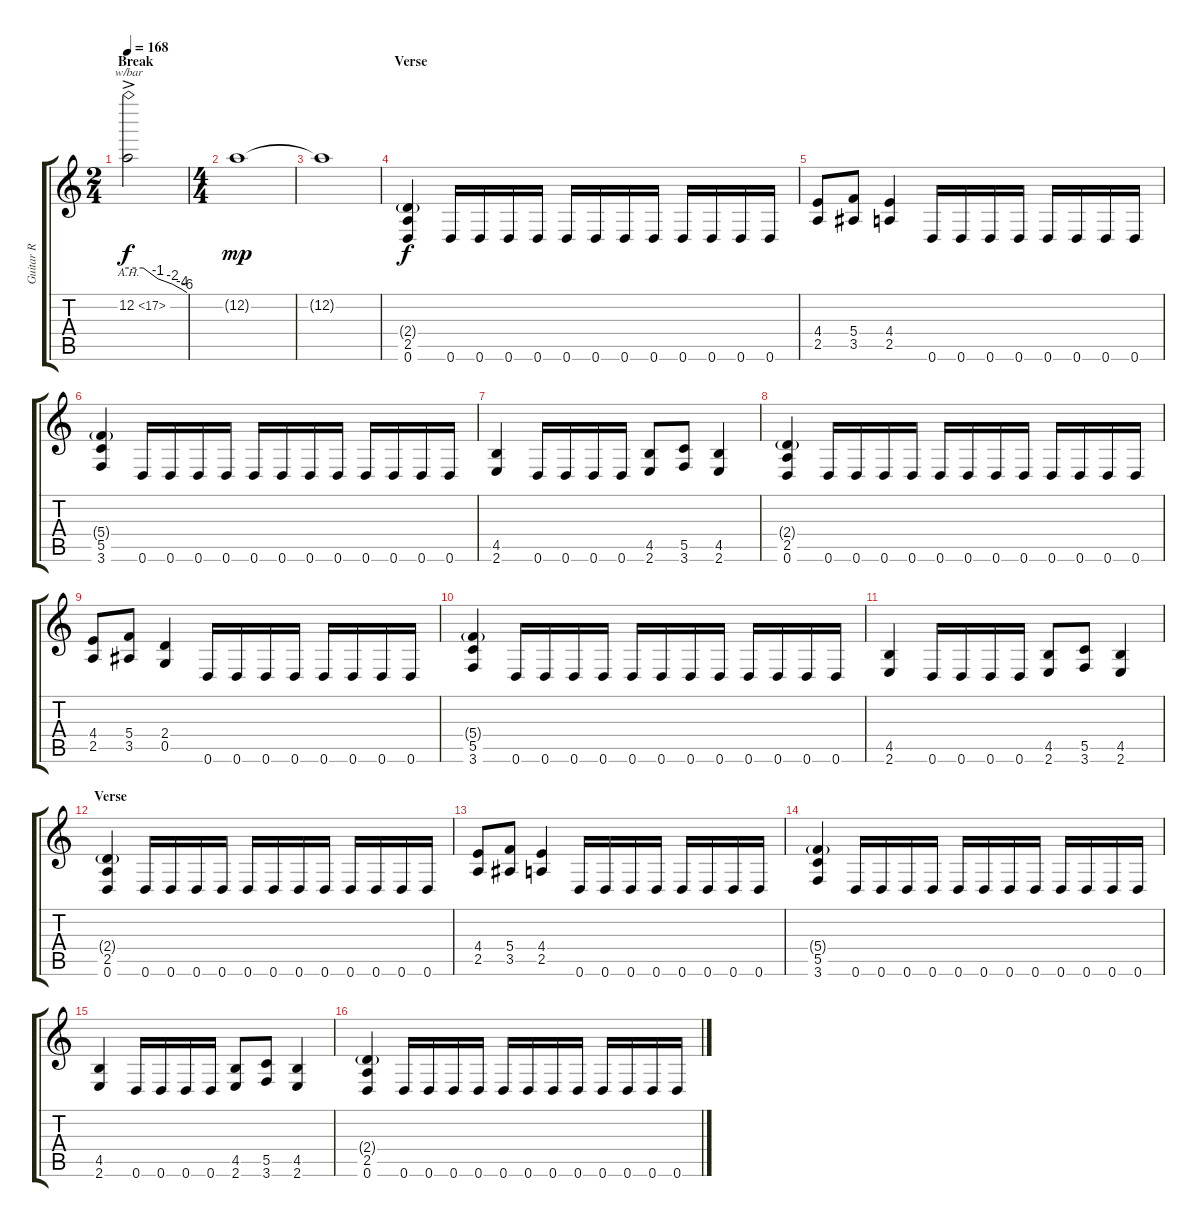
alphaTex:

\track ("Guitar R" "Guitar R") {instrument distortionguitar}
\staff {score tabs}
\tuning (D4 A3 F3 C3 G2 D2) {hide}
\ts (2 4)
\section ("" "Break")
\tempo 168
\clef g2
\ks c
12.2{ah 5 ac}.2{tbe (custom default 0 0 15 0 30 -4 45 -8 55 -16 60 -24) dy f} |
\ts (4 4)
12.2{t}.1{dy mp} |
12.2{t}.1 |
\section ("" "Verse")
(2.4{g} 2.5 0.6).4{dy f} 0.6.16 0.6.16 0.6.16 0.6.16 0.6.16 0.6.16 0.6.16 0.6.16 0.6.16 0.6.16 0.6.16 0.6.16 |
(4.4 2.5).8 (5.4 3.5).8 (4.4 2.5).4 0.6.16 0.6.16 0.6.16 0.6.16 0.6.16 0.6.16 0.6.16 0.6.16 |
(5.4{g} 5.5 3.6).4 0.6.16 0.6.16 0.6.16 0.6.16 0.6.16 0.6.16 0.6.16 0.6.16 0.6.16 0.6.16 0.6.16 0.6.16 |
(4.5 2.6).4 0.6.16 0.6.16 0.6.16 0.6.16 (4.5 2.6).8 (5.5 3.6).8 (4.5 2.6).4 |
(2.4{g} 2.5 0.6).4 0.6.16 0.6.16 0.6.16 0.6.16 0.6.16 0.6.16 0.6.16 0.6.16 0.6.16 0.6.16 0.6.16 0.6.16 |
(4.4 2.5).8 (5.4 3.5).8 (2.4 0.5).4 0.6.16 0.6.16 0.6.16 0.6.16 0.6.16 0.6.16 0.6.16 0.6.16 |
(5.4{g} 5.5 3.6).4 0.6.16 0.6.16 0.6.16 0.6.16 0.6.16 0.6.16 0.6.16 0.6.16 0.6.16 0.6.16 0.6.16 0.6.16 |
(4.5 2.6).4 0.6.16 0.6.16 0.6.16 0.6.16 (4.5 2.6).8 (5.5 3.6).8 (4.5 2.6).4 |
\section ("" "Verse")
(2.4{g} 2.5 0.6).4 0.6.16 0.6.16 0.6.16 0.6.16 0.6.16 0.6.16 0.6.16 0.6.16 0.6.16 0.6.16 0.6.16 0.6.16 |
(4.4 2.5).8 (5.4 3.5).8 (4.4 2.5).4 0.6.16 0.6.16 0.6.16 0.6.16 0.6.16 0.6.16 0.6.16 0.6.16 |
(5.4{g} 5.5 3.6).4 0.6.16 0.6.16 0.6.16 0.6.16 0.6.16 0.6.16 0.6.16 0.6.16 0.6.16 0.6.16 0.6.16 0.6.16 |
(4.5 2.6).4 0.6.16 0.6.16 0.6.16 0.6.16 (4.5 2.6).8 (5.5 3.6).8 (4.5 2.6).4 |
(2.4{g} 2.5 0.6).4 0.6.16 0.6.16 0.6.16 0.6.16 0.6.16 0.6.16 0.6.16 0.6.16 0.6.16 0.6.16 0.6.16 0.6.16
